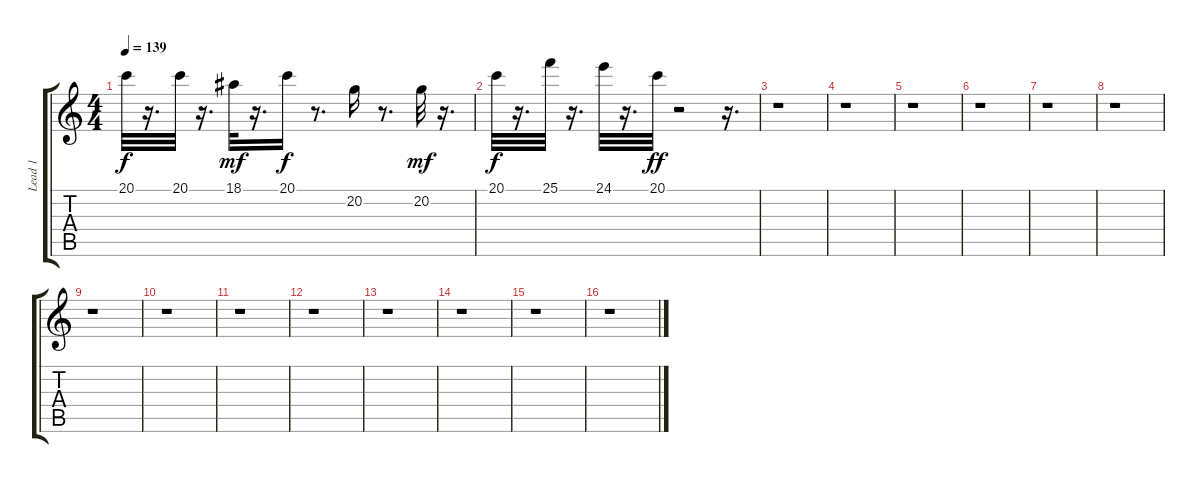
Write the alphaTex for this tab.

\track ("Lead 1" "Lead 1") {instrument lead6voice}
\staff {score tabs}
\tuning (E4 B3 G3 D3 A2 E2) {hide}
\ts (4 4)
\tempo 139
\clef g2
\ks c
20.1.32{dy f} r.16{d} 20.1.32 r.16{d} 18.1.32{dy mf} r.16{d} 20.1.16{dy f} r.8{d} 20.2.16 r.8{d} 20.2.32{dy mf} r.16{d} |
20.1.32{dy f} r.16{d} 25.1.32 r.16{d} 24.1.32 r.16{d} 20.1.32{dy ff} r.2 r.16{d} |
r.1 |
r.1 |
r.1 |
r.1 |
r.1 |
r.1 |
r.1 |
r.1 |
r.1 |
r.1 |
r.1 |
r.1 |
r.1 |
r.1
